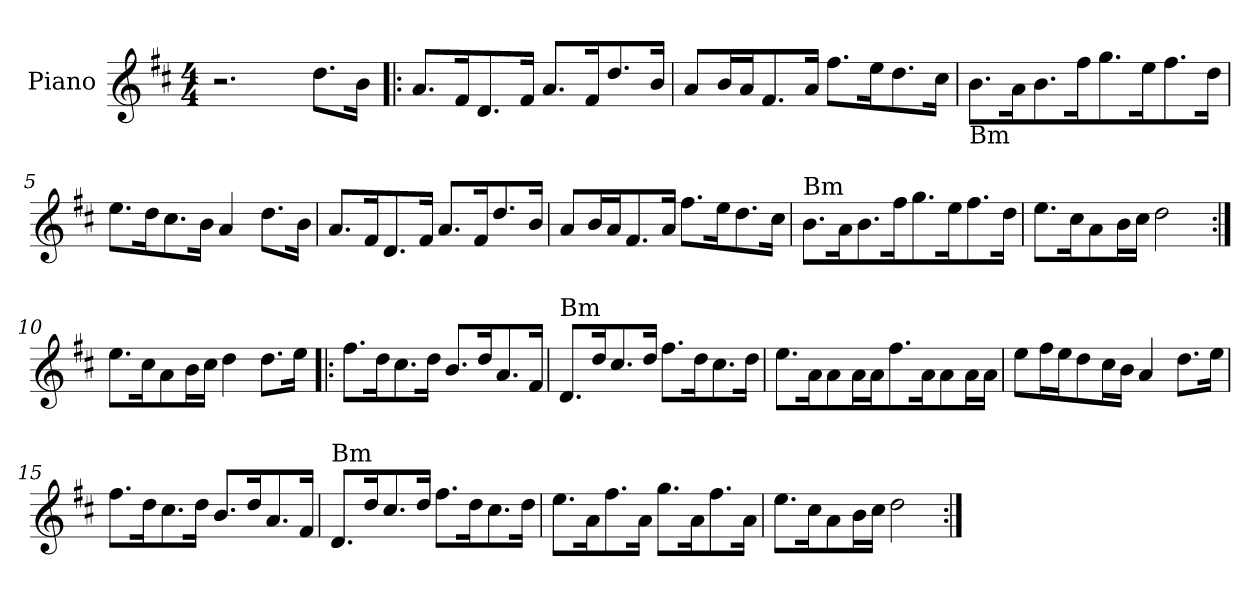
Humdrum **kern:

**kern
*part1
*staff1
*I"Piano
*I'Pno
*clefG2
*k[f#c#]
*D:
*M4/4
=1
2.r
8.dd\L
16b\Jk
=2!|:
8.a/L
16f#/K
8.d/
16f#/Jk
8.a/L
16f#/K
8.dd/
16b/Jk
=3
8a/L
16b/L
16a/J
8.f#/
16a/Jk
8.ff#\L
16ee\K
8.dd\
16cc#\Jk
=4
!LO:TX:b:t=Bm
8.b\L
16a\K
8.b\
16ff#\K
8.gg\
16ee\K
8.ff#\
16dd\Jk
!!LO:LB:g=z
=5
8.ee\L
16dd\K
8.cc#\
16b\Jk
4a/
8.dd\L
16b\Jk
=6
8.a/L
16f#/K
8.d/
16f#/Jk
8.a/L
16f#/K
8.dd/
16b/Jk
=7
8a/L
16b/L
16a/J
8.f#/
16a/Jk
8.ff#\L
16ee\K
8.dd\
16cc#\Jk
=8
!LO:TX:a:t=Bm
8.b\L
16a\K
8.b\
16ff#\K
8.gg\
16ee\K
8.ff#\
16dd\Jk
!!LO:LB:g=z
=9
8.ee\L
16cc#\K
8a\
16b\L
16cc#\JJ
2dd\
=10:|!
8.ee\L
16cc#\K
8a\
16b\L
16cc#\JJ
4dd\
8.dd\L
16ee\Jk
=11!|:
8.ff#\L
16dd\K
8.cc#\
16dd\Jk
8.b/L
16dd/K
8.a/
16f#/Jk
=12
!LO:TX:a:t=Bm
8.d/L
16dd/K
8.cc#/
16dd/Jk
8.ff#\L
16dd\K
8.cc#\
16dd\Jk
!!LO:LB:g=z
=13
8.ee\L
16a\K
8a\
16a\L
16a\J
8.ff#\
16a\K
8a\
16a\L
16a\JJ
=14
8ee\L
16ff#\L
16ee\J
8dd\
16cc#\L
16b\JJ
4a/
8.dd\L
16ee\Jk
=15
8.ff#\L
16dd\K
8.cc#\
16dd\Jk
8.b/L
16dd/K
8.a/
16f#/Jk
!!LO:LB:g=z
=16
!LO:TX:a:t=Bm
8.d/L
16dd/K
8.cc#/
16dd/Jk
8.ff#\L
16dd\K
8.cc#\
16dd\Jk
=17
8.ee\L
16a\K
8.ff#\
16a\Jk
8.gg\L
16a\K
8.ff#\
16a\Jk
=18
8.ee\L
16cc#\K
8a\
16b\L
16cc#\JJ
2dd\
=:|!
*-
